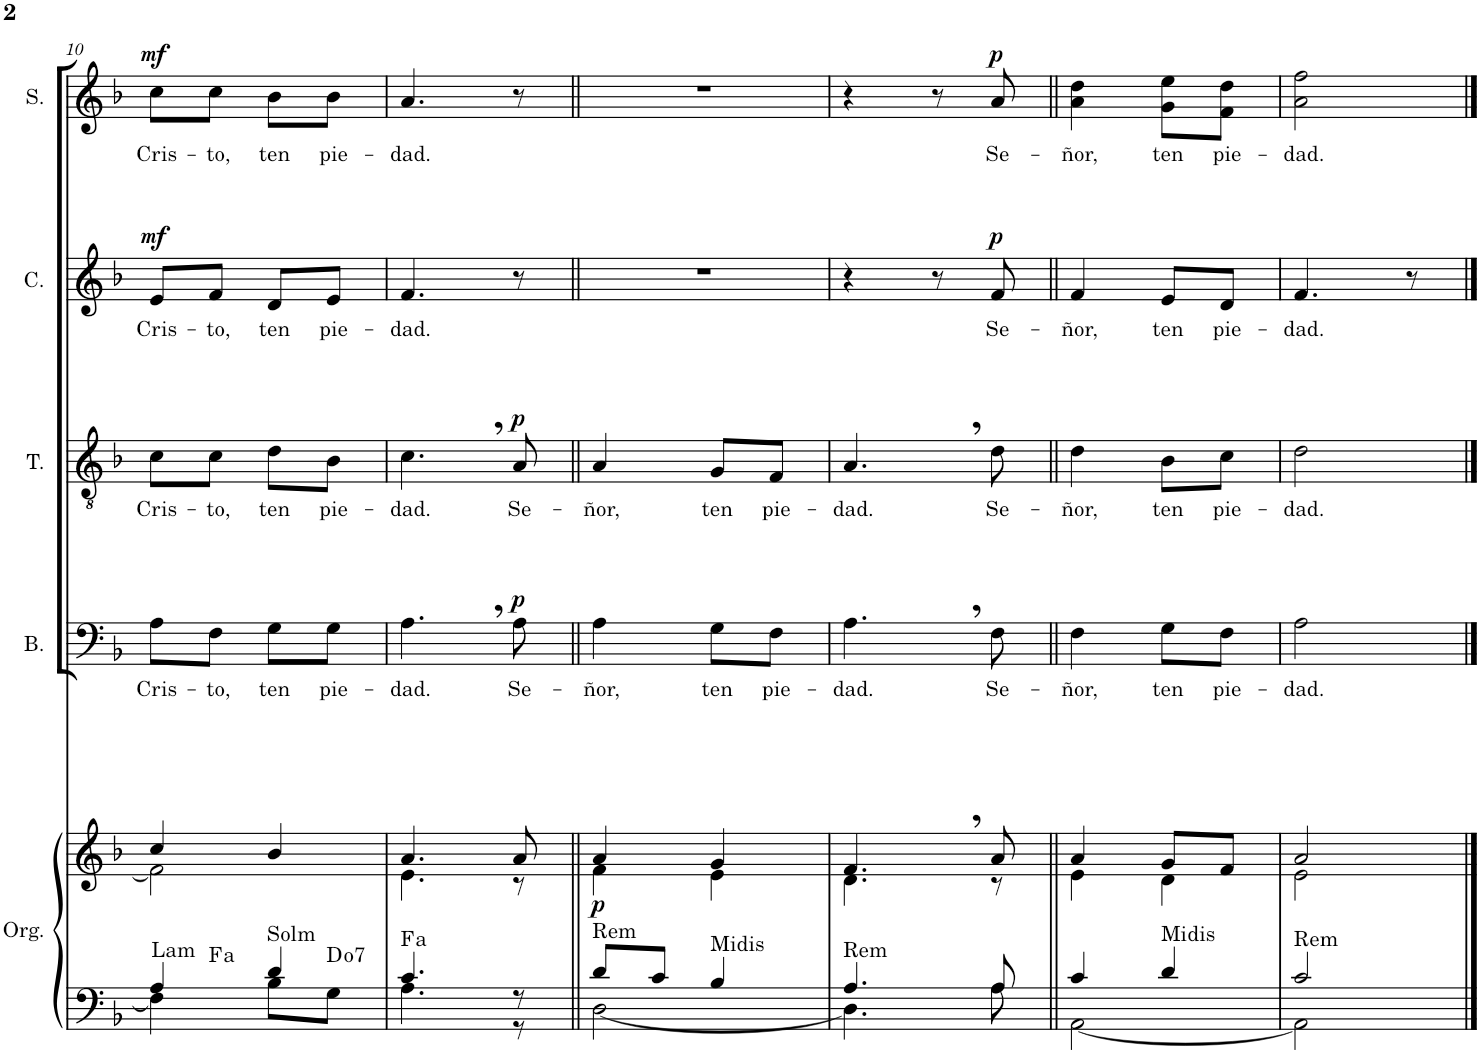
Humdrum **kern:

**kern	**kern	**dynam	**harte	**kern	**text	**dynam	**kern	**text	**dynam	**kern	**text	**dynam	**kern	**text	**dynam
*part5	*part5	*part5	*part5	*part4	*part4	*part4	*part3	*part3	*part3	*part2	*part2	*part2	*part1	*part1	*part1
*staff6	*staff5	*staff5/6	*	*staff4	*staff4	*staff4	*staff3	*staff3	*staff3	*staff2	*staff2	*staff2	*staff1	*staff1	*staff1
*I"Órgano	*	*	*	*I"Bajo	*	*	*I"Tenor	*	*	*I"Contralto	*	*	*I"Soprano	*	*
*	*	*	*	*I'B.	*	*	*I'T.	*	*	*I'C.	*	*	*I'S.	*	*
!!LO:PB:g=z
*clefF4	*clefG2	*	*	*clefF4	*	*	*clefGv2	*	*	*clefG2	*	*	*clefG2	*	*
*k[b-]	*k[b-]	*	*	*k[b-]	*	*	*k[b-]	*	*	*k[b-]	*	*	*k[b-]	*	*
*M2/4	*M2/4	*	*	*M2/4	*	*	*M2/4	*	*	*M2/4	*	*	*M2/4	*	*
=10	=10	=10	=10	=10	=10	=10	=10	=10	=10	=10	=10	=10	=10	=10	=10
*^	*^	*	*	*	*	*	*	*	*	*	*	*	*	*	*
!	!	!	!	!	!LO:H:kt=Lam	!	!LO:LY:b	!	!	!LO:LY:b	!	!	!LO:LY:b	!LO:DY:a	!	!LO:LY:b	!LO:DY:a
*	*	*^	*^	*	*	*	*	*	*	*	*	*	*	*	*	*	*
4A/	4F\]	4cc/	2f\]	8ryy	4.ryy	.	N	8A\L	Cris-	.	8c\L	Cris-	.	8e/L	Cris-	mf	8cc\L	Cris-	mf
!	!	!	!	!	!	!	!LO:H:kt=a	!	!LO:LY:b	!	!	!LO:LY:b	!	!	!LO:LY:b	!	!	!LO:LY:b	!
.	.	.	.	4.ryy	.	.	.	8F\J	-to,	.	8c\J	-to,	.	8f/J	-to,	.	8cc\J	-to,	.
!	!	!	!	!	!	!	!LO:H:kt=Solm	!	!LO:LY:b	!	!	!LO:LY:b	!	!	!LO:LY:b	!	!	!LO:LY:b	!
4d/	8B-\L	4b-/	.	.	.	.	N	8G\L	ten	.	8d\L	ten	.	8d/L	ten	.	8b-\L	ten	.
!	!	!	!	!	!	!	!LO:H:kt=7	!	!LO:LY:b	!	!	!LO:LY:b	!	!	!LO:LY:b	!	!	!LO:LY:b	!
.	8G\J	.	.	.	8ryy	.	D:dim7	8G\J	pie-	.	8B-\J	pie-	.	8e/J	pie-	.	8b-\J	pie-	.
=11	=11	=11	=11	=11	=11	=11	=11	=11	=11	=11	=11	=11	=11	=11	=11	=11	=11	=11	=11
!	!	!	!	!	!	!	!LO:H:kt=a	!	!LO:LY:b	!	!	!LO:LY:b	!	!	!LO:LY:b	!	!	!LO:LY:b	!
*	*	*	*v	*v	*v	*	*	*	*	*	*	*	*	*	*	*	*	*	*
4.c/	4.A\	4.a/	4.e\	.	.	4.A,\	-dad.	.	4.c,\	-dad.	.	4.f/	-dad.	.	4.a/	-dad.	.
!	!	!	!	!	!	!	!LO:LY:b	!LO:DY:a	!	!LO:LY:b	!LO:DY:a	!	!	!	!	!	!
8r	8r	8a/	8r	.	.	8A\	Se-	p	8A/	Se-	p	8r	.	.	8r	.	.
=12||	=12||	=12||	=12||	=12||	=12||	=12||	=12||	=12||	=12||	=12||	=12||	=12||	=12||	=12||	=12||	=12||	=12||
!	!	!	!	!LO:DY:b	!LO:H:kt=Rem	!	!LO:LY:b	!	!	!LO:LY:b	!	!	!	!	!	!	!
8d/L	[2D\	4a/	4f\	p	N	4A\	-ñor,	.	4A/	-ñor,	.	2r	.	.	2r	.	.
8c/J	.	.	.	.	.	.	.	.	.	.	.	.	.	.	.	.	.
!	!	!	!	!	!LO:H:kt=Midis	!	!LO:LY:b	!	!	!LO:LY:b	!	!	!	!	!	!	!
4B-/	.	4g/	4e\	.	N	8G\L	ten	.	8G/L	ten	.	.	.	.	.	.	.
!	!	!	!	!	!	!	!LO:LY:b	!	!	!LO:LY:b	!	!	!	!	!	!	!
.	.	.	.	.	.	8F\J	pie-	.	8F/J	pie-	.	.	.	.	.	.	.
=13	=13	=13	=13	=13	=13	=13	=13	=13	=13	=13	=13	=13	=13	=13	=13	=13	=13
!	!	!	!	!	!LO:H:kt=Rem	!	!LO:LY:b	!	!	!LO:LY:b	!	!	!	!	!	!	!
4.A/	4.D\]	4.f,/	4.d\	.	N	4.A,\	-dad.	.	4.A,/	-dad.	.	4r	.	.	4r	.	.
.	.	.	.	.	.	.	.	.	.	.	.	8r	.	.	8r	.	.
!	!	!	!	!	!	!	!LO:LY:b	!	!	!LO:LY:b	!	!	!LO:LY:b	!LO:DY:a	!	!LO:LY:b	!LO:DY:a
8A/	8A\	8a/	8r	.	.	8F\	Se-	.	8d\	Se-	.	8f/	Se-	p	8a/	Se-	p
=14||	=14||	=14||	=14||	=14||	=14||	=14||	=14||	=14||	=14||	=14||	=14||	=14||	=14||	=14||	=14||	=14||	=14||
!	!	!	!	!	!	!	!LO:LY:b	!	!	!LO:LY:b	!	!	!LO:LY:b	!	!	!LO:LY:b	!
4c/	[2AA\	4a/	4e\	.	.	4F\	-ñor,	.	4d\	-ñor,	.	4f/	-ñor,	.	4a\ 4dd\	-ñor,	.
!	!	!	!	!	!LO:H:kt=Midis	!	!LO:LY:b	!	!	!LO:LY:b	!	!	!LO:LY:b	!	!	!LO:LY:b	!
4d/	.	8g/L	4d\	.	N	8G\L	ten	.	8B-\L	ten	.	8e/L	ten	.	8g\ 8ee\L	ten	.
!	!	!	!	!	!	!	!LO:LY:b	!	!	!LO:LY:b	!	!	!LO:LY:b	!	!	!LO:LY:b	!
.	.	8f/J	.	.	.	8F\J	pie-	.	8c\J	pie-	.	8d/J	pie-	.	8f\ 8dd\J	pie-	.
=15	=15	=15	=15	=15	=15	=15	=15	=15	=15	=15	=15	=15	=15	=15	=15	=15	=15
!	!	!	!	!	!LO:H:kt=Rem	!	!LO:LY:b	!	!	!LO:LY:b	!	!	!LO:LY:b	!	!	!LO:LY:b	!
2c/	2AA\]	2a/	2e\	.	N	2A\	-dad.	.	2d\	-dad.	.	4.f/	-dad.	.	2a\ 2ff\	-dad.	.
.	.	.	.	.	.	.	.	.	.	.	.	8r	.	.	.	.	.
*v	*v	*	*	*	*	*	*	*	*	*	*	*	*	*	*	*	*
*	*v	*v	*	*	*	*	*	*	*	*	*	*	*	*	*	*
==	==	==	==	==	==	==	==	==	==	==	==	==	==	==	==
*-	*-	*-	*-	*-	*-	*-	*-	*-	*-	*-	*-	*-	*-	*-	*-
